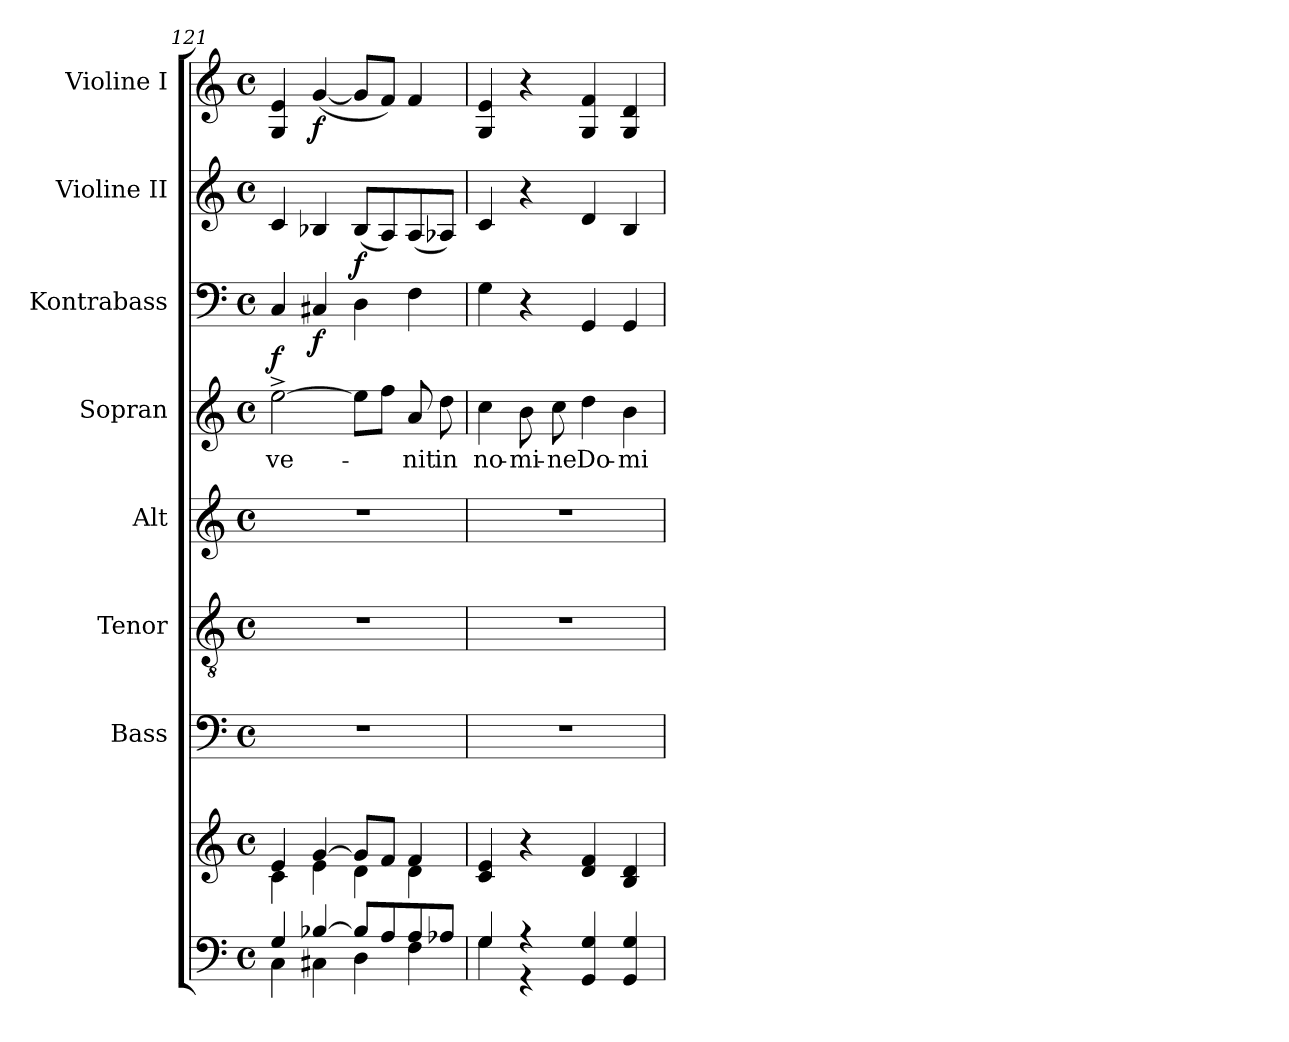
**kern	**kern	**kern	**kern	**kern	**kern	**text	**dynam	**kern	**dynam	**kern	**dynam	**kern	**dynam
*part8	*part8	*part7	*part6	*part5	*part4	*part4	*part4	*part3	*part3	*part2	*part2	*part1	*part1
*staff9	*staff8	*staff7	*staff6	*staff5	*staff4	*staff4	*staff4	*staff3	*staff3	*staff2	*staff2	*staff1	*staff1
*	*	*I"Bass	*I"Tenor	*I"Alt	*I"Sopran	*	*	*I"Kontrabass	*	*I"Violine II	*	*I"Violine I	*
*	*	*I'B.	*I'T.	*I'A.	*I'S.	*	*	*I'Kb.	*	*I'Vl. II	*	*I'Vl. I	*
*clefF4	*clefG2	*clefF4	*clefGv2	*clefG2	*clefG2	*	*	*clefF4	*	*clefG2	*	*clefG2	*
*	*	*	*	*	*	*	*	*ITrd7c12	*	*	*	*	*
*k[]	*k[]	*k[]	*k[]	*k[]	*k[]	*	*	*k[]	*	*k[]	*	*k[]	*
*C:	*C:	*C:	*C:	*C:	*C:	*	*	*C:	*	*C:	*	*C:	*
*M4/4	*M4/4	*M4/4	*M4/4	*M4/4	*M4/4	*	*	*M4/4	*	*M4/4	*	*M4/4	*
*met(c)	*met(c)	*met(c)	*met(c)	*met(c)	*met(c)	*	*	*met(c)	*	*met(c)	*	*met(c)	*
=121	=121	=121	=121	=121	=121	=121	=121	=121	=121	=121	=121	=121	=121
*^	*^	*	*	*	*	*	*	*	*	*	*	*	*
!	!	!	!	!	!	!	!	!LO:LY:b	!LO:DY:a	!	!	!	!	!	!
4G/	4C\	4e/	4c\	1r	1r	1r	[2ee^>\	ve-	f	4CC/	.	4c/	.	4G/ 4e/	.
!	!	!	!	!	!	!	!	!	!	!	!LO:DY:b	!	!	!	!LO:DY:b
[>4B-X/	4C#X\	[>4g/	4e\	.	.	.	.	.	.	4CC#X/	f	4B-X/	.	(<[4g/	f
!	!	!	!	!	!	!	!	!	!	!	!	!	!LO:DY:b	!	!
8B-/L]	4D\	8g/L]	4d\	.	.	.	8ee\L]	.	.	4DD\	.	(<8B-/L	f	8g/L]	.
8A/	.	8f/J	.	.	.	.	8ff\J	.	.	.	.	8A/)	.	8f/J)	.
!	!	!	!	!	!	!	!	!LO:LY:b	!	!	!	!	!	!	!
8A/	4F\	4f/	4d\	.	.	.	8a/	-nit	.	4FF\	.	(<8A/	.	4f/	.
!	!	!	!	!	!	!	!	!LO:LY:b	!	!	!	!	!	!	!
8A-X/J	.	.	.	.	.	.	8dd\	in	.	.	.	8A-X/J)	.	.	.
*	*	*v	*v	*	*	*	*	*	*	*	*	*	*	*	*
=122	=122	=122	=122	=122	=122	=122	=122	=122	=122	=122	=122	=122	=122	=122
!	!	!	!	!	!	!	!LO:LY:b	!	!	!	!	!	!	!
4G/	4G\	4c/ 4e/	1r	1r	1r	4cc\	no-	.	4GG\	.	4c/	.	4G/ 4e/	.
!	!	!	!	!	!	!	!LO:LY:b	!	!	!	!	!	!	!
4r	4r	4r	.	.	.	8b\	-mi-	.	4r	.	4r	.	4r	.
!	!	!	!	!	!	!	!LO:LY:b	!	!	!	!	!	!	!
.	.	.	.	.	.	8cc\	-ne	.	.	.	.	.	.	.
!	!	!	!	!	!	!	!LO:LY:b	!	!	!	!	!	!	!
4GG/ 4G/	2ryy	4d/ 4f/	.	.	.	4dd\	Do-	.	4GGG/	.	4d/	.	4G/ 4f/	.
!	!	!	!	!	!	!	!LO:LY:b	!	!	!	!	!	!	!
4GG/ 4G/	.	4B/ 4d/	.	.	.	4b\	-mi-	.	4GGG/	.	4B/	.	4G/ 4d/	.
*v	*v	*	*	*	*	*	*	*	*	*	*	*	*	*
=	=	=	=	=	=	=	=	=	=	=	=	=	=
*-	*-	*-	*-	*-	*-	*-	*-	*-	*-	*-	*-	*-	*-
